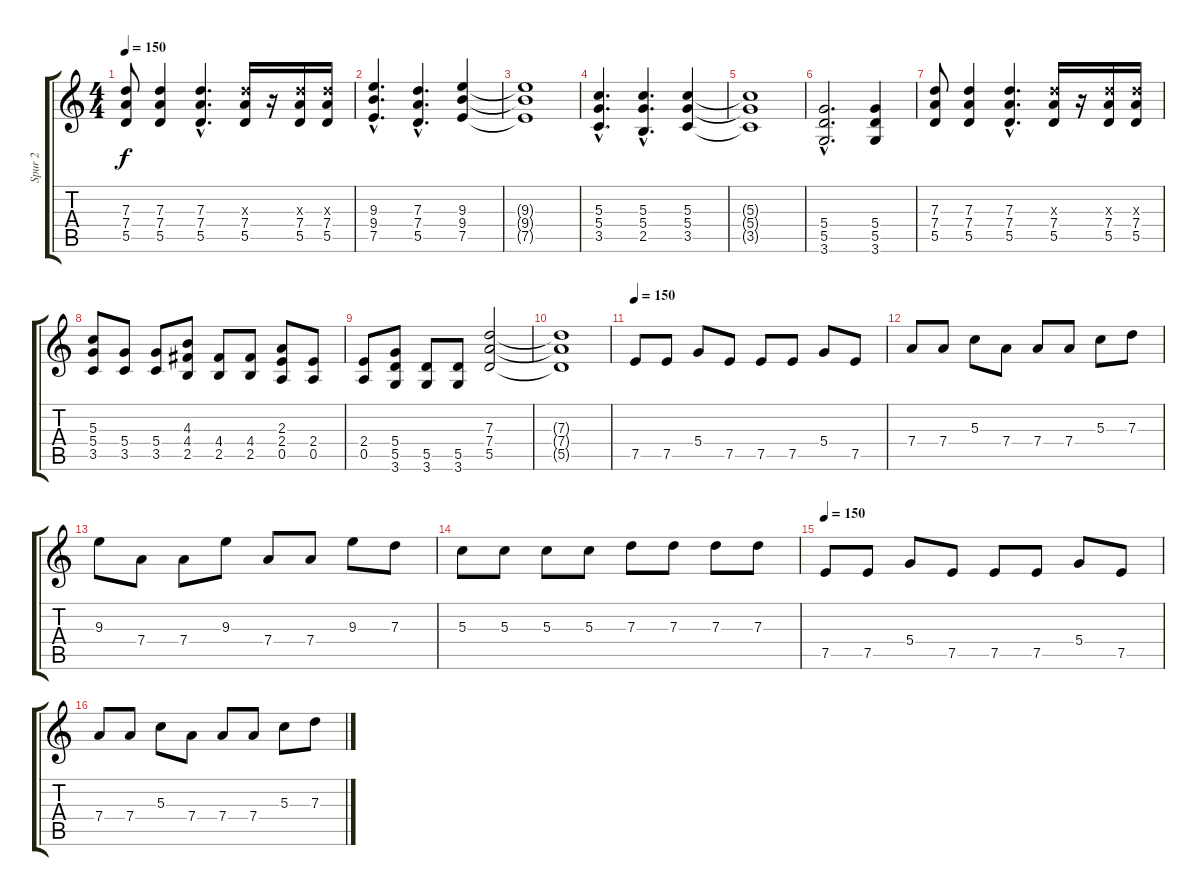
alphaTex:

\track ("Spur 2" "Spur 2") {instrument distortionguitar}
\staff {score tabs}
\tuning (E4 B3 G3 D3 A2 E2) {hide}
\ts (4 4)
\tempo 150
\clef g2
\ks c
(7.3 7.4 5.5).8{dy f} (7.3 7.4 5.5).4 (7.3{hac} 7.4{hac} 5.5{hac}).4{d} (7.3{x} 7.4 5.5).16 r.16 (7.3{x} 7.4 5.5).16 (7.3{x} 7.4 5.5).16 |
(9.3{hac} 9.4{hac} 7.5{hac}).4{d} (7.3{hac} 7.4{hac} 5.5{hac}).4{d} (9.3 9.4 7.5).4 |
(9.3{t} 9.4{t} 7.5{t}).1 |
(5.3{hac} 5.4{hac} 3.5{hac}).4{d} (5.3{hac} 5.4{hac} 2.5{hac}).4{d} (5.3 5.4 3.5).4 |
(5.3{t} 5.4{t} 3.5{t}).1 |
(5.4{hac} 5.5{hac} 3.6{hac}).2{d} (5.4 5.5 3.6).4 |
(7.3 7.4 5.5).8 (7.3 7.4 5.5).4 (7.3{hac} 7.4{hac} 5.5{hac}).4{d} (7.3{x} 7.4 5.5).16 r.16 (7.3{x} 7.4 5.5).16 (7.3{x} 7.4 5.5).16 |
(5.3 5.4 3.5).8 (5.4 3.5).8 (5.4 3.5).8 (4.3 4.4 2.5).8 (4.4 2.5).8 (4.4 2.5).8 (2.3 2.4 0.5).8 (2.4 0.5).8 |
(2.4 0.5).8 (5.4 5.5 3.6).8 (5.5 3.6).8 (5.5 3.6).8 (7.3 7.4 5.5).2 |
(7.3{t} 7.4{t} 5.5{t}).1 |
\tempo 150
7.5.8 7.5.8 5.4.8 7.5.8 7.5.8 7.5.8 5.4.8 7.5.8 |
7.4.8 7.4.8 5.3.8 7.4.8 7.4.8 7.4.8 5.3.8 7.3.8 |
9.3.8 7.4.8 7.4.8 9.3.8 7.4.8 7.4.8 9.3.8 7.3.8 |
5.3.8 5.3.8 5.3.8 5.3.8 7.3.8 7.3.8 7.3.8 7.3.8 |
\tempo 150
7.5.8 7.5.8 5.4.8 7.5.8 7.5.8 7.5.8 5.4.8 7.5.8 |
7.4.8 7.4.8 5.3.8 7.4.8 7.4.8 7.4.8 5.3.8 7.3.8
